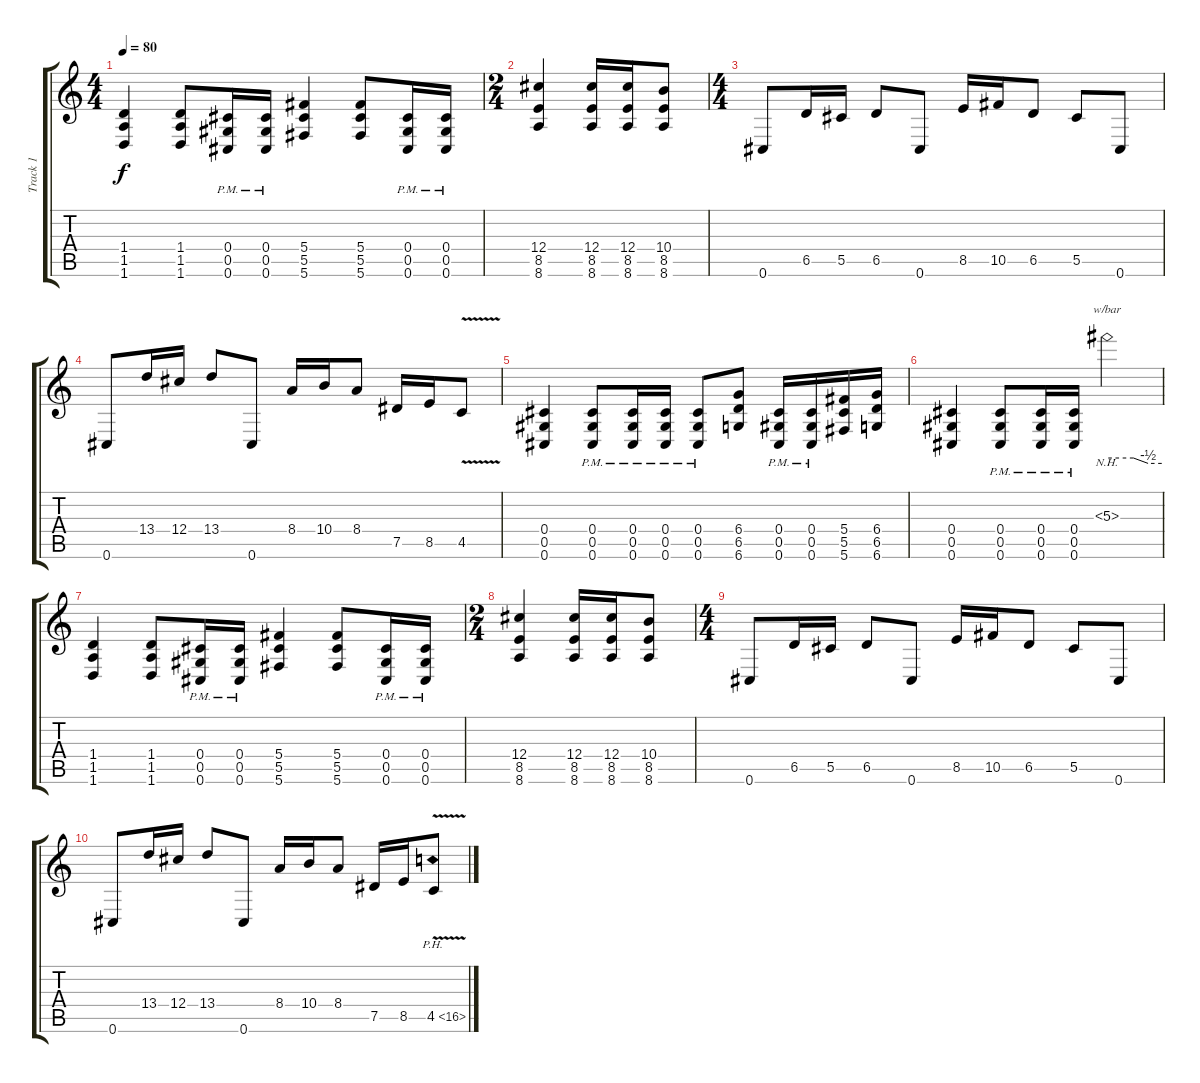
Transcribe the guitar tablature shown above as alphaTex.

\track ("Track 1" "Track 1") {instrument distortionguitar}
\staff {score tabs}
\tuning (Eb4 Bb3 Gb3 Db3 Ab2 Db2) {hide}
\ts (4 4)
\tempo 80
\clef g2
\ks c
(1.4 1.5 1.6).4{dy f} (1.4 1.5 1.6).8 (0.4{pm} 0.5{pm} 0.6{pm}).16 (0.4{pm} 0.5{pm} 0.6{pm}).16 (5.4 5.5 5.6).4 (5.4 5.5 5.6).8 (0.4{pm} 0.5{pm} 0.6{pm}).16 (0.4{pm} 0.5{pm} 0.6{pm}).16 |
\ts (2 4)
(12.4 8.5 8.6).4 (12.4 8.5 8.6).16 (12.4 8.5 8.6).16 (10.4 8.5 8.6).8 |
\ts (4 4)
0.6.8 6.5.16 5.5.16 6.5.8 0.6.8 8.5.16 10.5.16 6.5.8 5.5.8 0.6.8 |
0.6.8 13.4.16 12.4.16 13.4.8 0.6.8 8.4.16 10.4.16 8.4.8 7.5.16 8.5.16 4.5{v}.8 |
(0.4 0.5 0.6).4 (0.4{pm} 0.5{pm} 0.6{pm}).8 (0.4{pm} 0.5{pm} 0.6{pm}).16 (0.4{pm} 0.5{pm} 0.6{pm}).16 (0.4{pm} 0.5{pm} 0.6{pm}).8 (6.4 6.5 6.6).8 (0.4{pm} 0.5{pm} 0.6{pm}).16 (0.4{pm} 0.5{pm} 0.6{pm}).16 (5.4 5.5 5.6).16 (6.4 6.5 6.6).16 |
(0.4 0.5 0.6).4 (0.4{pm} 0.5{pm} 0.6{pm}).8 (0.4{pm} 0.5{pm} 0.6{pm}).16 (0.4{pm} 0.5{pm} 0.6{pm}).16 5.3{nh}.2{tbe (custom default 0 0 29 0 45 -2 60 -2)} |
(1.4 1.5 1.6).4 (1.4 1.5 1.6).8 (0.4{pm} 0.5{pm} 0.6{pm}).16 (0.4{pm} 0.5{pm} 0.6{pm}).16 (5.4 5.5 5.6).4 (5.4 5.5 5.6).8 (0.4{pm} 0.5{pm} 0.6{pm}).16 (0.4{pm} 0.5{pm} 0.6{pm}).16 |
\ts (2 4)
(12.4 8.5 8.6).4 (12.4 8.5 8.6).16 (12.4 8.5 8.6).16 (10.4 8.5 8.6).8 |
\ts (4 4)
0.6.8 6.5.16 5.5.16 6.5.8 0.6.8 8.5.16 10.5.16 6.5.8 5.5.8 0.6.8 |
0.6.8 13.4.16 12.4.16 13.4.8 0.6.8 8.4.16 10.4.16 8.4.8 7.5.16 8.5.16 4.5{ph 12 v}.8
